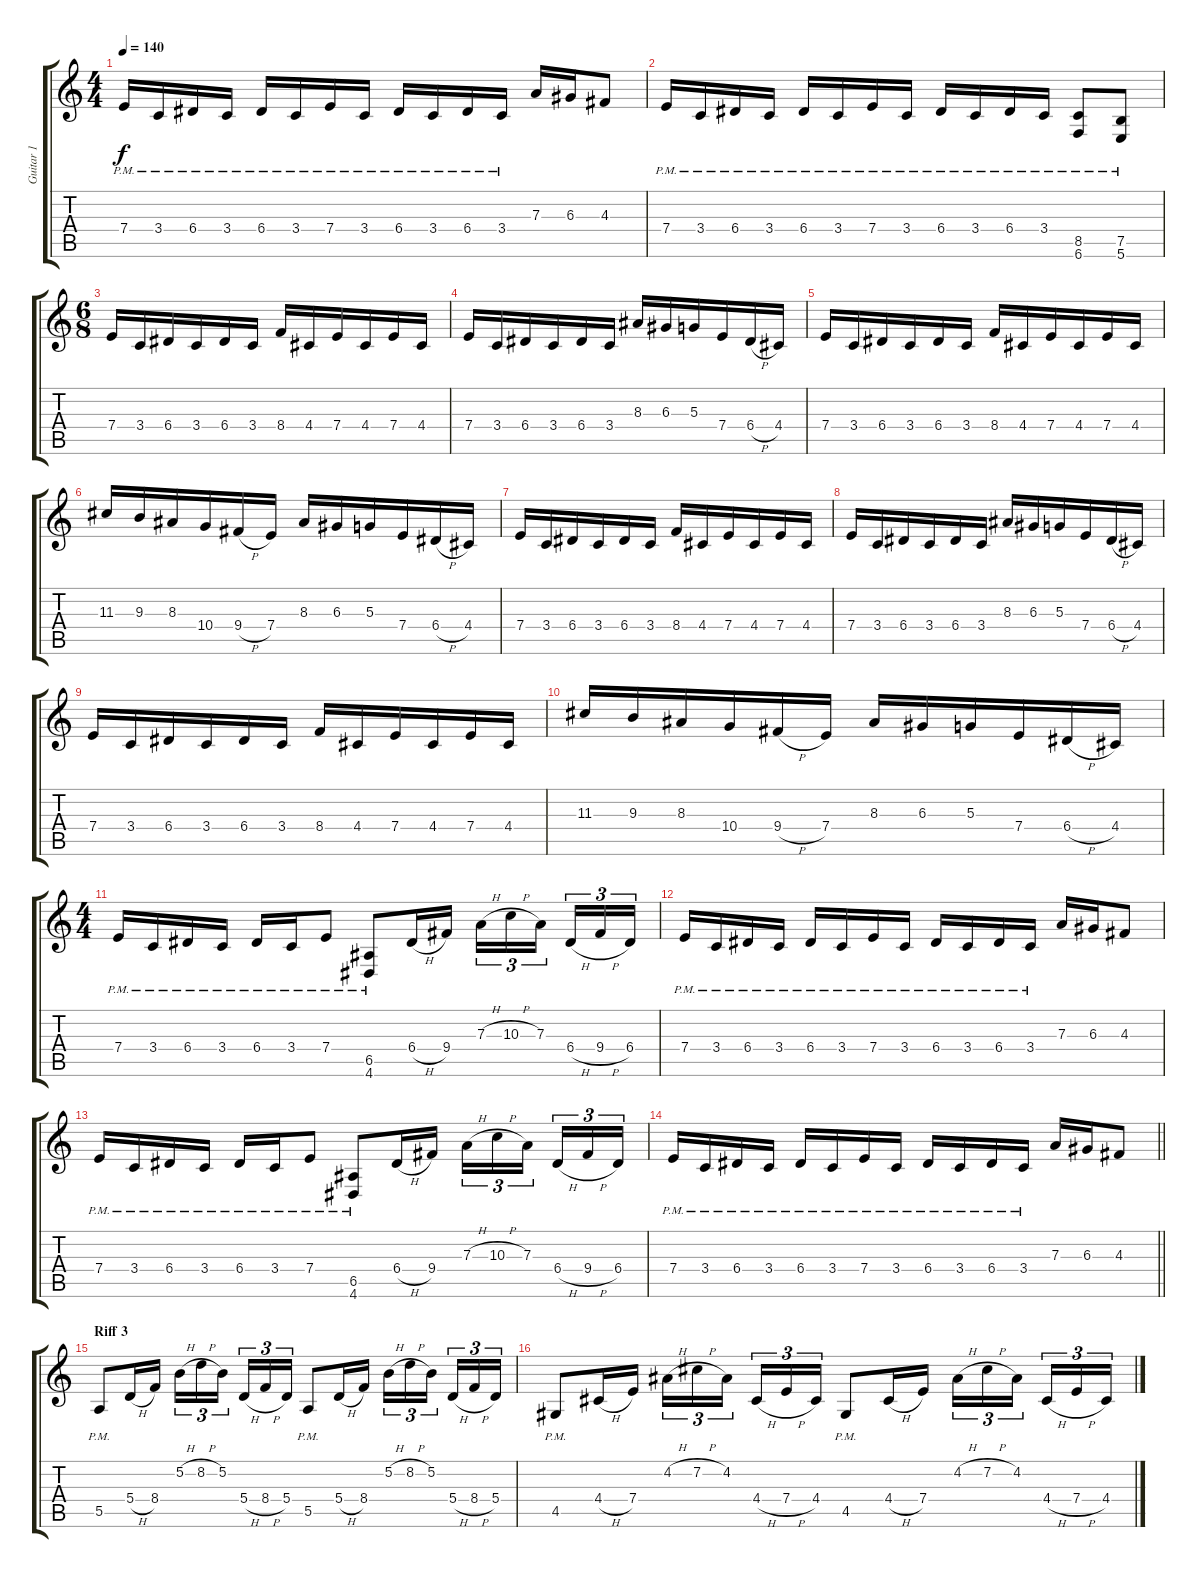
\track ("Guitar 1" "Guitar 1") {instrument distortionguitar}
\staff {score tabs}
\tuning (B3 Gb3 D3 A2 E2 B1) {hide}
\ts (4 4)
\tempo 140
\clef g2
\ks c
7.4{pm}.16{dy f} 3.4{pm}.16 6.4{pm}.16 3.4{pm}.16 6.4{pm}.16 3.4{pm}.16 7.4{pm}.16 3.4{pm}.16 6.4{pm}.16 3.4{pm}.16 6.4{pm}.16 3.4{pm}.16 7.3.16 6.3.16 4.3.8 |
7.4{pm}.16 3.4{pm}.16 6.4{pm}.16 3.4{pm}.16 6.4{pm}.16 3.4{pm}.16 7.4{pm}.16 3.4{pm}.16 6.4{pm}.16 3.4{pm}.16 6.4{pm}.16 3.4{pm}.16 (8.5{pm} 6.6{pm}).8 (7.5{pm} 5.6{pm}).8 |
\ts (6 8)
7.4.16 3.4.16 6.4.16 3.4.16 6.4.16 3.4.16 8.4.16 4.4.16 7.4.16 4.4.16 7.4.16 4.4.16 |
7.4.16 3.4.16 6.4.16 3.4.16 6.4.16 3.4.16 8.3.16 6.3.16 5.3.16 7.4.16 6.4{h}.16 4.4.16 |
7.4.16 3.4.16 6.4.16 3.4.16 6.4.16 3.4.16 8.4.16 4.4.16 7.4.16 4.4.16 7.4.16 4.4.16 |
11.3.16 9.3.16 8.3.16 10.4.16 9.4{h}.16 7.4.16 8.3.16 6.3.16 5.3.16 7.4.16 6.4{h}.16 4.4.16 |
7.4.16 3.4.16 6.4.16 3.4.16 6.4.16 3.4.16 8.4.16 4.4.16 7.4.16 4.4.16 7.4.16 4.4.16 |
7.4.16 3.4.16 6.4.16 3.4.16 6.4.16 3.4.16 8.3.16 6.3.16 5.3.16 7.4.16 6.4{h}.16 4.4.16 |
7.4.16 3.4.16 6.4.16 3.4.16 6.4.16 3.4.16 8.4.16 4.4.16 7.4.16 4.4.16 7.4.16 4.4.16 |
11.3.16 9.3.16 8.3.16 10.4.16 9.4{h}.16 7.4.16 8.3.16 6.3.16 5.3.16 7.4.16 6.4{h}.16 4.4.16 |
\ts (4 4)
7.4{pm}.16 3.4{pm}.16 6.4{pm}.16 3.4{pm}.16 6.4{pm}.16 3.4{pm}.16 7.4{pm}.8 (6.5{pm} 4.6{pm}).8 6.4{h}.16 9.4.16 7.3{h}.16{tu (3 2)} 10.3{h}.16{tu (3 2)} 7.3.16{tu (3 2) beam splitsecondary} 6.4{h}.16{tu (3 2)} 9.4{h}.16{tu (3 2)} 6.4.16{tu (3 2)} |
7.4{pm}.16 3.4{pm}.16 6.4{pm}.16 3.4{pm}.16 6.4{pm}.16 3.4{pm}.16 7.4{pm}.16 3.4{pm}.16 6.4{pm}.16 3.4{pm}.16 6.4{pm}.16 3.4{pm}.16 7.3.16 6.3.16 4.3.8 |
7.4{pm}.16 3.4{pm}.16 6.4{pm}.16 3.4{pm}.16 6.4{pm}.16 3.4{pm}.16 7.4{pm}.8 (6.5{pm} 4.6{pm}).8 6.4{h}.16 9.4.16 7.3{h}.16{tu (3 2)} 10.3{h}.16{tu (3 2)} 7.3.16{tu (3 2) beam splitsecondary} 6.4{h}.16{tu (3 2)} 9.4{h}.16{tu (3 2)} 6.4.16{tu (3 2)} |
\barLineRight lightlight
7.4{pm}.16 3.4{pm}.16 6.4{pm}.16 3.4{pm}.16 6.4{pm}.16 3.4{pm}.16 7.4{pm}.16 3.4{pm}.16 6.4{pm}.16 3.4{pm}.16 6.4{pm}.16 3.4{pm}.16 7.3.16 6.3.16 4.3.8 |
\section ("" "Riff 3")
5.5{pm}.8 5.4{h}.16 8.4.16 5.2{h}.16{tu (3 2)} 8.2{h}.16{tu (3 2)} 5.2.16{tu (3 2) beam splitsecondary} 5.4{h}.16{tu (3 2)} 8.4{h}.16{tu (3 2)} 5.4.16{tu (3 2)} 5.5{pm}.8 5.4{h}.16 8.4.16 5.2{h}.16{tu (3 2)} 8.2{h}.16{tu (3 2)} 5.2.16{tu (3 2) beam splitsecondary} 5.4{h}.16{tu (3 2)} 8.4{h}.16{tu (3 2)} 5.4.16{tu (3 2)} |
4.5{pm}.8 4.4{h}.16 7.4.16 4.2{h}.16{tu (3 2)} 7.2{h}.16{tu (3 2)} 4.2.16{tu (3 2) beam splitsecondary} 4.4{h}.16{tu (3 2)} 7.4{h}.16{tu (3 2)} 4.4.16{tu (3 2)} 4.5{pm}.8 4.4{h}.16 7.4.16 4.2{h}.16{tu (3 2)} 7.2{h}.16{tu (3 2)} 4.2.16{tu (3 2) beam splitsecondary} 4.4{h}.16{tu (3 2)} 7.4{h}.16{tu (3 2)} 4.4.16{tu (3 2)}
